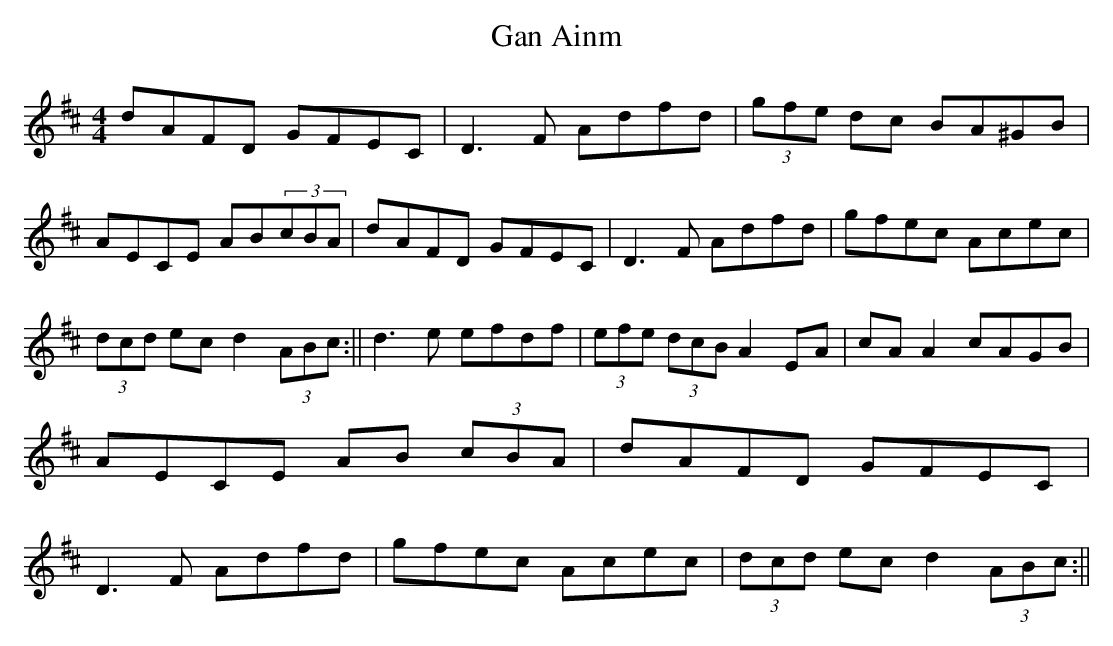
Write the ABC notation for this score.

X:1
T:Gan Ainm
M:4/4
L:1/8
K:D
dAFD GFEC|D3F Adfd|(3gfe dc BA^GB|AECE AB(3cBA|\
dAFD GFEC|D3F Adfd|gfec Acec|(3dcd ec d2 (3ABc:||\
d3e efdf |(3efe (3dcB A2EA|cAA2 cAGB|AECE AB (3cBA|\
dAFD GFEC|D3F Adfd|gfec Acec|(3dcd ec d2 (3ABc:||\
